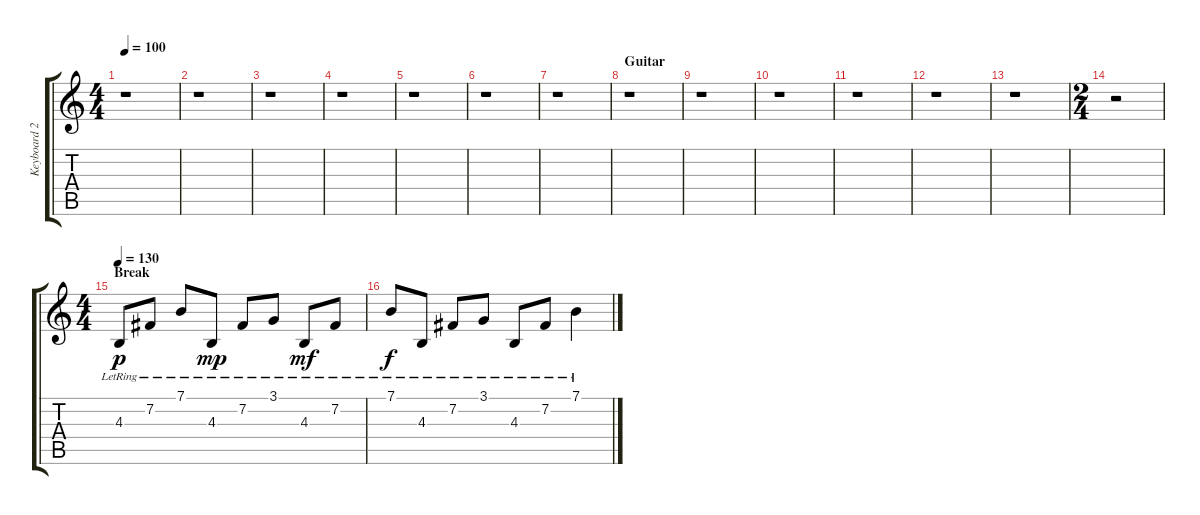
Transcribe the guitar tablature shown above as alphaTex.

\track ("Keyboard 2" "Keyboard 2") {instrument lead1square}
\staff {score tabs}
\tuning (E4 B3 G3 D3 A2 E2) {hide}
\ts (4 4)
\tempo 100
\clef g2
\ks c
r.1{dy f} |
r.1 |
r.1 |
r.1 |
r.1 |
r.1 |
r.1 |
\section ("" "Guitar")
r.1 |
r.1 |
r.1 |
r.1 |
r.1 |
r.1 |
\ts (2 4)
r.2 |
\ts (4 4)
\section ("" "Break")
\tempo 130
4.3{lr}.8{dy p volume 10 instrument vibraphone} 7.2{lr}.8 7.1{lr}.8 4.3{lr}.8{dy mp} 7.2{lr}.8 3.1{lr}.8 4.3{lr}.8{dy mf} 7.2{lr}.8 |
7.1{lr}.8{dy f} 4.3{lr}.8 7.2{lr}.8 3.1{lr}.8 4.3{lr}.8 7.2{lr}.8 7.1{lr}.4
